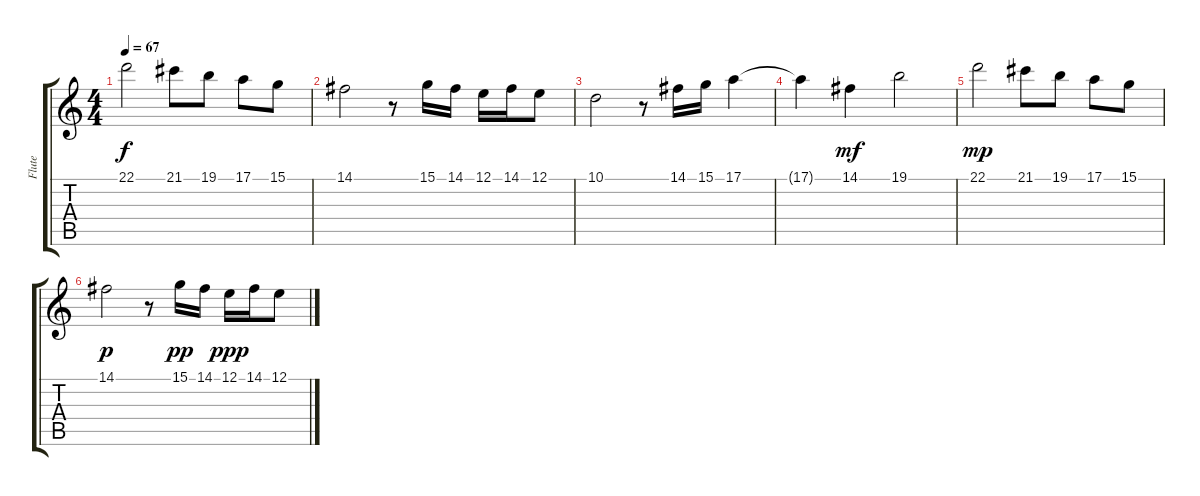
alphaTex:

\track ("Flute" "Flute") {instrument flute}
\staff {score tabs}
\tuning (E4 B3 G3 D3 A2 E2) {hide}
\ts (4 4)
\tempo 67
\clef g2
\ks c
22.1.2{dy f} 21.1.8 19.1.8 17.1.8 15.1.8 |
14.1.2 r.8 15.1.16 14.1.16 12.1.16 14.1.16 12.1.8 |
10.1.2 r.8 14.1.16 15.1.16 17.1.4 |
17.1{t}.4 14.1.4{dy mf} 19.1.2 |
22.1.2{dy mp} 21.1.8 19.1.8 17.1.8 15.1.8 |
14.1.2{dy p} r.8 15.1.16{dy pp} 14.1.16 12.1.16{dy ppp} 14.1.16 12.1.8
